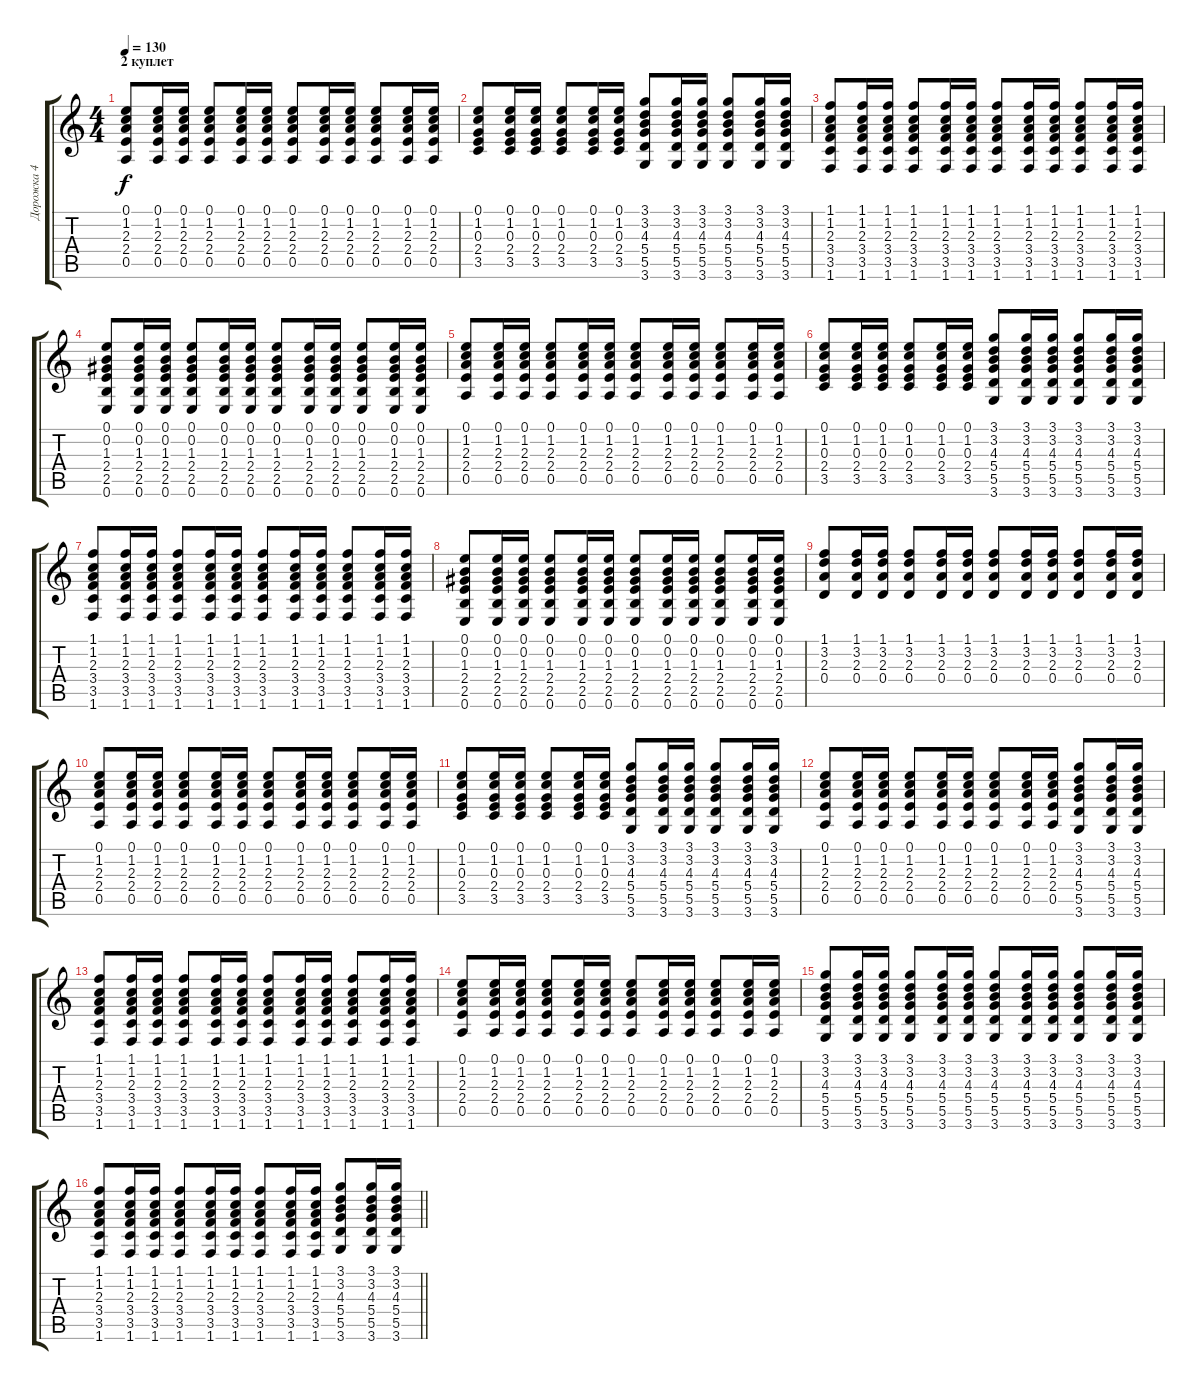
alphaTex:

\track ("Дорожка 4" "Дорожка 4") {instrument acousticguitarsteel}
\staff {score tabs}
\tuning (E4 B3 G3 D3 A2 E2) {hide}
\ts (4 4)
\section ("" "2 куплет")
\tempo 130
\clef g2
\ks c
(0.1 1.2 2.3 2.4 0.5).8{dy f} (0.1 1.2 2.3 2.4 0.5).16 (0.1 1.2 2.3 2.4 0.5).16 (0.1 1.2 2.3 2.4 0.5).8 (0.1 1.2 2.3 2.4 0.5).16 (0.1 1.2 2.3 2.4 0.5).16 (0.1 1.2 2.3 2.4 0.5).8 (0.1 1.2 2.3 2.4 0.5).16 (0.1 1.2 2.3 2.4 0.5).16 (0.1 1.2 2.3 2.4 0.5).8 (0.1 1.2 2.3 2.4 0.5).16 (0.1 1.2 2.3 2.4 0.5).16 |
(0.1 1.2 0.3 2.4 3.5).8 (0.1 1.2 0.3 2.4 3.5).16 (0.1 1.2 0.3 2.4 3.5).16 (0.1 1.2 0.3 2.4 3.5).8 (0.1 1.2 0.3 2.4 3.5).16 (0.1 1.2 0.3 2.4 3.5).16 (3.1 3.2 4.3 5.4 5.5 3.6).8 (3.1 3.2 4.3 5.4 5.5 3.6).16 (3.1 3.2 4.3 5.4 5.5 3.6).16 (3.1 3.2 4.3 5.4 5.5 3.6).8 (3.1 3.2 4.3 5.4 5.5 3.6).16 (3.1 3.2 4.3 5.4 5.5 3.6).16 |
(1.1 1.2 2.3 3.4 3.5 1.6).8 (1.1 1.2 2.3 3.4 3.5 1.6).16 (1.1 1.2 2.3 3.4 3.5 1.6).16 (1.1 1.2 2.3 3.4 3.5 1.6).8 (1.1 1.2 2.3 3.4 3.5 1.6).16 (1.1 1.2 2.3 3.4 3.5 1.6).16 (1.1 1.2 2.3 3.4 3.5 1.6).8 (1.1 1.2 2.3 3.4 3.5 1.6).16 (1.1 1.2 2.3 3.4 3.5 1.6).16 (1.1 1.2 2.3 3.4 3.5 1.6).8 (1.1 1.2 2.3 3.4 3.5 1.6).16 (1.1 1.2 2.3 3.4 3.5 1.6).16 |
(0.1 0.2 1.3 2.4 2.5 0.6).8 (0.1 0.2 1.3 2.4 2.5 0.6).16 (0.1 0.2 1.3 2.4 2.5 0.6).16 (0.1 0.2 1.3 2.4 2.5 0.6).8 (0.1 0.2 1.3 2.4 2.5 0.6).16 (0.1 0.2 1.3 2.4 2.5 0.6).16 (0.1 0.2 1.3 2.4 2.5 0.6).8 (0.1 0.2 1.3 2.4 2.5 0.6).16 (0.1 0.2 1.3 2.4 2.5 0.6).16 (0.1 0.2 1.3 2.4 2.5 0.6).8 (0.1 0.2 1.3 2.4 2.5 0.6).16 (0.1 0.2 1.3 2.4 2.5 0.6).16 |
(0.1 1.2 2.3 2.4 0.5).8 (0.1 1.2 2.3 2.4 0.5).16 (0.1 1.2 2.3 2.4 0.5).16 (0.1 1.2 2.3 2.4 0.5).8 (0.1 1.2 2.3 2.4 0.5).16 (0.1 1.2 2.3 2.4 0.5).16 (0.1 1.2 2.3 2.4 0.5).8 (0.1 1.2 2.3 2.4 0.5).16 (0.1 1.2 2.3 2.4 0.5).16 (0.1 1.2 2.3 2.4 0.5).8 (0.1 1.2 2.3 2.4 0.5).16 (0.1 1.2 2.3 2.4 0.5).16 |
(0.1 1.2 0.3 2.4 3.5).8 (0.1 1.2 0.3 2.4 3.5).16 (0.1 1.2 0.3 2.4 3.5).16 (0.1 1.2 0.3 2.4 3.5).8 (0.1 1.2 0.3 2.4 3.5).16 (0.1 1.2 0.3 2.4 3.5).16 (3.1 3.2 4.3 5.4 5.5 3.6).8 (3.1 3.2 4.3 5.4 5.5 3.6).16 (3.1 3.2 4.3 5.4 5.5 3.6).16 (3.1 3.2 4.3 5.4 5.5 3.6).8 (3.1 3.2 4.3 5.4 5.5 3.6).16 (3.1 3.2 4.3 5.4 5.5 3.6).16 |
(1.1 1.2 2.3 3.4 3.5 1.6).8 (1.1 1.2 2.3 3.4 3.5 1.6).16 (1.1 1.2 2.3 3.4 3.5 1.6).16 (1.1 1.2 2.3 3.4 3.5 1.6).8 (1.1 1.2 2.3 3.4 3.5 1.6).16 (1.1 1.2 2.3 3.4 3.5 1.6).16 (1.1 1.2 2.3 3.4 3.5 1.6).8 (1.1 1.2 2.3 3.4 3.5 1.6).16 (1.1 1.2 2.3 3.4 3.5 1.6).16 (1.1 1.2 2.3 3.4 3.5 1.6).8 (1.1 1.2 2.3 3.4 3.5 1.6).16 (1.1 1.2 2.3 3.4 3.5 1.6).16 |
(0.1 0.2 1.3 2.4 2.5 0.6).8 (0.1 0.2 1.3 2.4 2.5 0.6).16 (0.1 0.2 1.3 2.4 2.5 0.6).16 (0.1 0.2 1.3 2.4 2.5 0.6).8 (0.1 0.2 1.3 2.4 2.5 0.6).16 (0.1 0.2 1.3 2.4 2.5 0.6).16 (0.1 0.2 1.3 2.4 2.5 0.6).8 (0.1 0.2 1.3 2.4 2.5 0.6).16 (0.1 0.2 1.3 2.4 2.5 0.6).16 (0.1 0.2 1.3 2.4 2.5 0.6).8 (0.1 0.2 1.3 2.4 2.5 0.6).16 (0.1 0.2 1.3 2.4 2.5 0.6).16 |
(1.1 3.2 2.3 0.4).8 (1.1 3.2 2.3 0.4).16 (1.1 3.2 2.3 0.4).16 (1.1 3.2 2.3 0.4).8 (1.1 3.2 2.3 0.4).16 (1.1 3.2 2.3 0.4).16 (1.1 3.2 2.3 0.4).8 (1.1 3.2 2.3 0.4).16 (1.1 3.2 2.3 0.4).16 (1.1 3.2 2.3 0.4).8 (1.1 3.2 2.3 0.4).16 (1.1 3.2 2.3 0.4).16 |
(0.1 1.2 2.3 2.4 0.5).8 (0.1 1.2 2.3 2.4 0.5).16 (0.1 1.2 2.3 2.4 0.5).16 (0.1 1.2 2.3 2.4 0.5).8 (0.1 1.2 2.3 2.4 0.5).16 (0.1 1.2 2.3 2.4 0.5).16 (0.1 1.2 2.3 2.4 0.5).8 (0.1 1.2 2.3 2.4 0.5).16 (0.1 1.2 2.3 2.4 0.5).16 (0.1 1.2 2.3 2.4 0.5).8 (0.1 1.2 2.3 2.4 0.5).16 (0.1 1.2 2.3 2.4 0.5).16 |
(0.1 1.2 0.3 2.4 3.5).8 (0.1 1.2 0.3 2.4 3.5).16 (0.1 1.2 0.3 2.4 3.5).16 (0.1 1.2 0.3 2.4 3.5).8 (0.1 1.2 0.3 2.4 3.5).16 (0.1 1.2 0.3 2.4 3.5).16 (3.1 3.2 4.3 5.4 5.5 3.6).8 (3.1 3.2 4.3 5.4 5.5 3.6).16 (3.1 3.2 4.3 5.4 5.5 3.6).16 (3.1 3.2 4.3 5.4 5.5 3.6).8 (3.1 3.2 4.3 5.4 5.5 3.6).16 (3.1 3.2 4.3 5.4 5.5 3.6).16 |
(0.1 1.2 2.3 2.4 0.5).8 (0.1 1.2 2.3 2.4 0.5).16 (0.1 1.2 2.3 2.4 0.5).16 (0.1 1.2 2.3 2.4 0.5).8 (0.1 1.2 2.3 2.4 0.5).16 (0.1 1.2 2.3 2.4 0.5).16 (0.1 1.2 2.3 2.4 0.5).8 (0.1 1.2 2.3 2.4 0.5).16 (0.1 1.2 2.3 2.4 0.5).16 (3.1 3.2 4.3 5.4 5.5 3.6).8 (3.1 3.2 4.3 5.4 5.5 3.6).16 (3.1 3.2 4.3 5.4 5.5 3.6).16 |
(1.1 1.2 2.3 3.4 3.5 1.6).8 (1.1 1.2 2.3 3.4 3.5 1.6).16 (1.1 1.2 2.3 3.4 3.5 1.6).16 (1.1 1.2 2.3 3.4 3.5 1.6).8 (1.1 1.2 2.3 3.4 3.5 1.6).16 (1.1 1.2 2.3 3.4 3.5 1.6).16 (1.1 1.2 2.3 3.4 3.5 1.6).8 (1.1 1.2 2.3 3.4 3.5 1.6).16 (1.1 1.2 2.3 3.4 3.5 1.6).16 (1.1 1.2 2.3 3.4 3.5 1.6).8 (1.1 1.2 2.3 3.4 3.5 1.6).16 (1.1 1.2 2.3 3.4 3.5 1.6).16 |
(0.1 1.2 2.3 2.4 0.5).8 (0.1 1.2 2.3 2.4 0.5).16 (0.1 1.2 2.3 2.4 0.5).16 (0.1 1.2 2.3 2.4 0.5).8 (0.1 1.2 2.3 2.4 0.5).16 (0.1 1.2 2.3 2.4 0.5).16 (0.1 1.2 2.3 2.4 0.5).8 (0.1 1.2 2.3 2.4 0.5).16 (0.1 1.2 2.3 2.4 0.5).16 (0.1 1.2 2.3 2.4 0.5).8 (0.1 1.2 2.3 2.4 0.5).16 (0.1 1.2 2.3 2.4 0.5).16 |
(3.1 3.2 4.3 5.4 5.5 3.6).8 (3.1 3.2 4.3 5.4 5.5 3.6).16 (3.1 3.2 4.3 5.4 5.5 3.6).16 (3.1 3.2 4.3 5.4 5.5 3.6).8 (3.1 3.2 4.3 5.4 5.5 3.6).16 (3.1 3.2 4.3 5.4 5.5 3.6).16 (3.1 3.2 4.3 5.4 5.5 3.6).8 (3.1 3.2 4.3 5.4 5.5 3.6).16 (3.1 3.2 4.3 5.4 5.5 3.6).16 (3.1 3.2 4.3 5.4 5.5 3.6).8 (3.1 3.2 4.3 5.4 5.5 3.6).16 (3.1 3.2 4.3 5.4 5.5 3.6).16 |
\barLineRight lightlight
(1.1 1.2 2.3 3.4 3.5 1.6).8 (1.1 1.2 2.3 3.4 3.5 1.6).16 (1.1 1.2 2.3 3.4 3.5 1.6).16 (1.1 1.2 2.3 3.4 3.5 1.6).8 (1.1 1.2 2.3 3.4 3.5 1.6).16 (1.1 1.2 2.3 3.4 3.5 1.6).16 (1.1 1.2 2.3 3.4 3.5 1.6).8 (1.1 1.2 2.3 3.4 3.5 1.6).16 (1.1 1.2 2.3 3.4 3.5 1.6).16 (3.1 3.2 4.3 5.4 5.5 3.6).8 (3.1 3.2 4.3 5.4 5.5 3.6).16 (3.1 3.2 4.3 5.4 5.5 3.6).16
